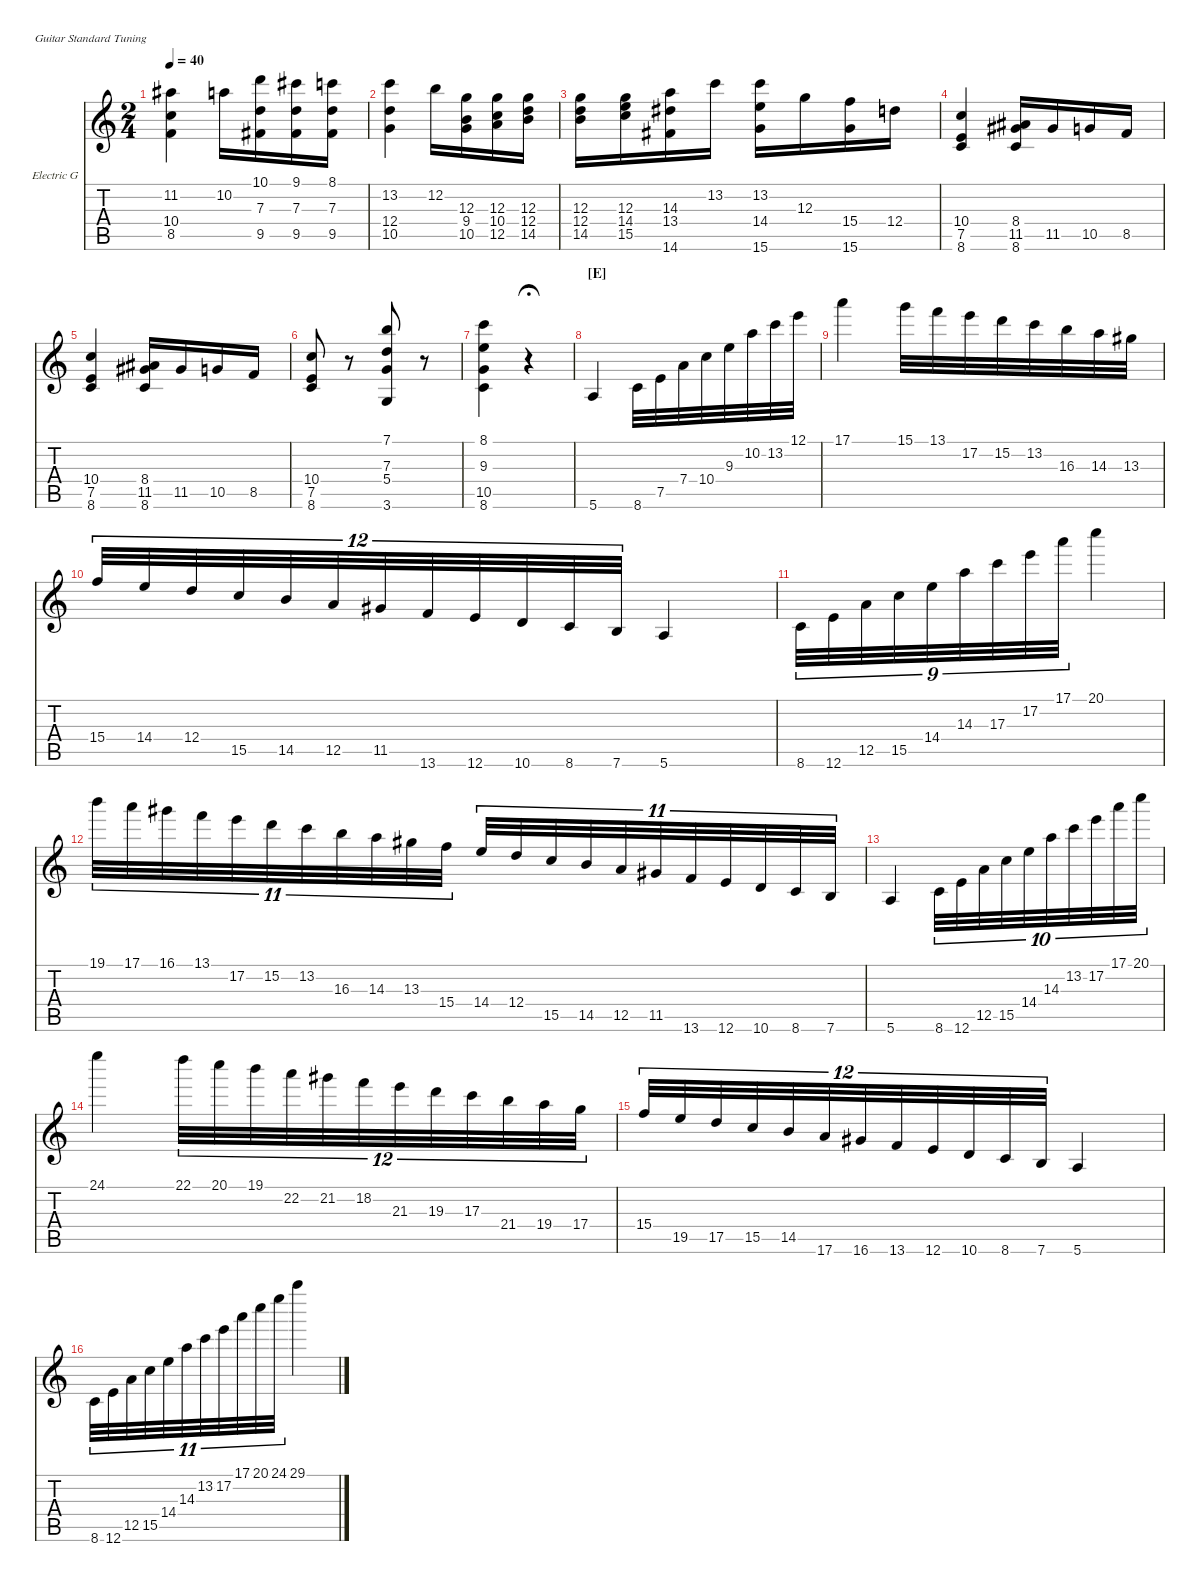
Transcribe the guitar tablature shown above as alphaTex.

\defaultSystemsLayout 4
\hideDynamics
\bracketExtendMode nobrackets
\firstSystemTrackNameOrientation horizontal
\otherSystemsTrackNameOrientation horizontal
\track ("Electric Guitar" "Electric G") {instrument distortionguitar}
\staff {score tabs}
\tuning (E4 B3 G3 D3 A2 E2)
\ts (2 4)
\tempo 40
\clef g2
\scale
1.03909
\ks c
(8.5 10.4 11.2).4{dy mf} 10.2.16 (9.5 7.3 10.1).16 (9.5 7.3 9.1).16 (9.5 7.3 8.1).16 |
\scale
0.960908 (10.5 12.4 13.2).4 12.2.16 (10.5 9.4 12.3).16 (12.5 10.4 12.3).16 (12.3 14.5 12.4).16 |
\scale
1.03909 (14.5 12.4 12.3).16 (15.5 14.4 12.3).16 (14.6 13.4 14.3).16 13.2.16{beam split} (15.6 14.4 13.2).16 12.3.16 (15.6 15.4).16 12.4.16 |
\scale
0.960908 (8.6 7.5 10.4).4 (8.6 11.5 8.4).16 11.5.16 10.5.16 8.5.16 |
\scale
1.03909 (8.6 7.5 10.4).4 (8.6 11.5 8.4).16 11.5.16 10.5.16 8.5.16 |
\scale
0.960908 (8.6 7.5 10.4).8 r.8 (3.6 5.4 7.3 7.1).8 r.8 |
\scale
1.03909 (8.6 10.5 9.3 8.1).4 r.4{fermata (medium 0.5)} |
\section ("E" "")
\scale
0.960908 5.6.4 8.6.32 7.5.32 7.4.32 10.4.32 9.3.32 10.2.32 13.2.32 12.1.32 |
\scale
1.03909 17.1.4 15.1.32 13.1.32 17.2.32 15.2.32 13.2.32 16.3.32 14.3.32 13.3.32 |
\scale
0.960908 15.4.32{tu (12 8)} 14.4.32{tu (12 8)} 12.4.32{tu (12 8)} 15.5.32{tu (12 8) beam merge} 14.5.32{tu (12 8)} 12.5.32{tu (12 8)} 11.5.32{tu (12 8)} 13.6.32{tu (12 8) beam merge} 12.6.32{tu (12 8)} 10.6.32{tu (12 8)} 8.6.32{tu (12 8)} 7.6.32{tu (12 8)} 5.6.4 |
\scale
1.03909 8.6.32{tu (9 8)} 12.6.32{tu (9 8)} 12.5.32{tu (9 8)} 15.5.32{tu (9 8)} 14.4.32{tu (9 8)} 14.3.32{tu (9 8)} 17.3.32{tu (9 8)} 17.2.32{tu (9 8)} 17.1.32{tu (9 8)} 20.1.4 |
\scale
0.960908 19.1.32{tu (11 8)} 17.1.32{tu (11 8)} 16.1.32{tu (11 8)} 13.1.32{tu (11 8)} 17.2.32{tu (11 8)} 15.2.32{tu (11 8)} 13.2.32{tu (11 8)} 16.3.32{tu (11 8)} 14.3.32{tu (11 8)} 13.3.32{tu (11 8)} 15.4.32{tu (11 8)} 14.4.32{tu (11 8)} 12.4.32{tu (11 8)} 15.5.32{tu (11 8)} 14.5.32{tu (11 8)} 12.5.32{tu (11 8)} 11.5.32{tu (11 8)} 13.6.32{tu (11 8)} 12.6.32{tu (11 8)} 10.6.32{tu (11 8)} 8.6.32{tu (11 8)} 7.6.32{tu (11 8)} |
\scale
1.03909 5.6.4 8.6.32{tu (10 8)} 12.6.32{tu (10 8)} 12.5.32{tu (10 8)} 15.5.32{tu (10 8)} 14.4.32{tu (10 8)} 14.3.32{tu (10 8)} 13.2.32{tu (10 8)} 17.2.32{tu (10 8)} 17.1.32{tu (10 8)} 20.1.32{tu (10 8)} |
\scale
0.960908 24.1.4 22.1.32{tu (12 8)} 20.1.32{tu (12 8)} 19.1.32{tu (12 8)} 22.2.32{tu (12 8)} 21.2.32{tu (12 8)} 18.2.32{tu (12 8)} 21.3.32{tu (12 8)} 19.3.32{tu (12 8)} 17.3.32{tu (12 8)} 21.4.32{tu (12 8)} 19.4.32{tu (12 8)} 17.4.32{tu (12 8)} |
\scale
1.03909 15.4.32{tu (12 8)} 19.5.32{tu (12 8)} 17.5.32{tu (12 8)} 15.5.32{tu (12 8)} 14.5.32{tu (12 8)} 17.6.32{tu (12 8)} 16.6.32{tu (12 8)} 13.6.32{tu (12 8)} 12.6.32{tu (12 8)} 10.6.32{tu (12 8)} 8.6.32{tu (12 8)} 7.6.32{tu (12 8)} 5.6.4 |
\scale
0.960908 8.6.32{tu (11 8)} 12.6.32{tu (11 8)} 12.5.32{tu (11 8)} 15.5.32{tu (11 8)} 14.4.32{tu (11 8)} 14.3.32{tu (11 8)} 13.2.32{tu (11 8)} 17.2.32{tu (11 8)} 17.1.32{tu (11 8)} 20.1.32{tu (11 8)} 24.1.32{tu (11 8)} 29.1.4
